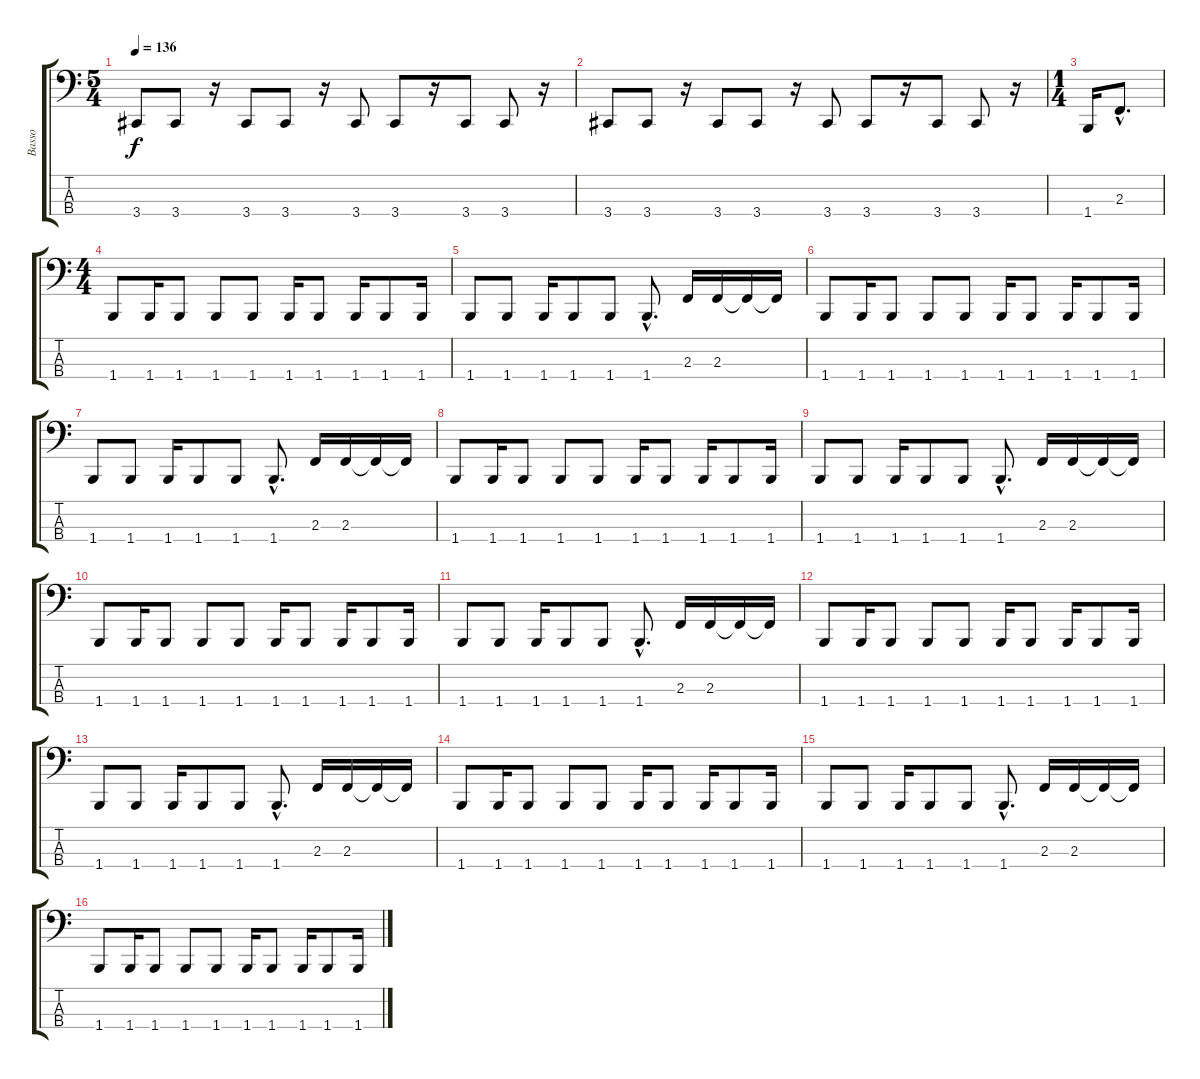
\track ("Basso" "Basso") {instrument slapbass2}
\staff {score tabs}
\tuning (Db2 Ab1 Eb1 Bb0) {hide}
\ts (5 4)
\tempo 136
\clef f4
\ks c
3.4.8{dy f} 3.4.8 r.16 3.4.8 3.4.8 r.16 3.4.8 3.4.8 r.16 3.4.8 3.4.8 r.16 |
3.4.8 3.4.8 r.16 3.4.8 3.4.8 r.16 3.4.8 3.4.8 r.16 3.4.8 3.4.8 r.16 |
\ts (1 4)
1.4.16 2.3{hac}.8{d} |
\ts (4 4)
1.4.8 1.4.16 1.4.8 1.4.8 1.4.8 1.4.16 1.4.8 1.4.16 1.4.8 1.4.16 |
1.4.8 1.4.8 1.4.16 1.4.8 1.4.8 1.4{hac}.8{d} 2.3.16 2.3.16 2.3{t}.16 2.3{t}.16 |
1.4.8 1.4.16 1.4.8 1.4.8 1.4.8 1.4.16 1.4.8 1.4.16 1.4.8 1.4.16 |
1.4.8 1.4.8 1.4.16 1.4.8 1.4.8 1.4{hac}.8{d} 2.3.16 2.3.16 2.3{t}.16 2.3{t}.16 |
1.4.8 1.4.16 1.4.8 1.4.8 1.4.8 1.4.16 1.4.8 1.4.16 1.4.8 1.4.16 |
1.4.8 1.4.8 1.4.16 1.4.8 1.4.8 1.4{hac}.8{d} 2.3.16 2.3.16 2.3{t}.16 2.3{t}.16 |
1.4.8 1.4.16 1.4.8 1.4.8 1.4.8 1.4.16 1.4.8 1.4.16 1.4.8 1.4.16 |
1.4.8 1.4.8 1.4.16 1.4.8 1.4.8 1.4{hac}.8{d} 2.3.16 2.3.16 2.3{t}.16 2.3{t}.16 |
1.4.8 1.4.16 1.4.8 1.4.8 1.4.8 1.4.16 1.4.8 1.4.16 1.4.8 1.4.16 |
1.4.8 1.4.8 1.4.16 1.4.8 1.4.8 1.4{hac}.8{d} 2.3.16 2.3.16 2.3{t}.16 2.3{t}.16 |
1.4.8 1.4.16 1.4.8 1.4.8 1.4.8 1.4.16 1.4.8 1.4.16 1.4.8 1.4.16 |
1.4.8 1.4.8 1.4.16 1.4.8 1.4.8 1.4{hac}.8{d} 2.3.16 2.3.16 2.3{t}.16 2.3{t}.16 |
1.4.8 1.4.16 1.4.8 1.4.8 1.4.8 1.4.16 1.4.8 1.4.16 1.4.8 1.4.16
